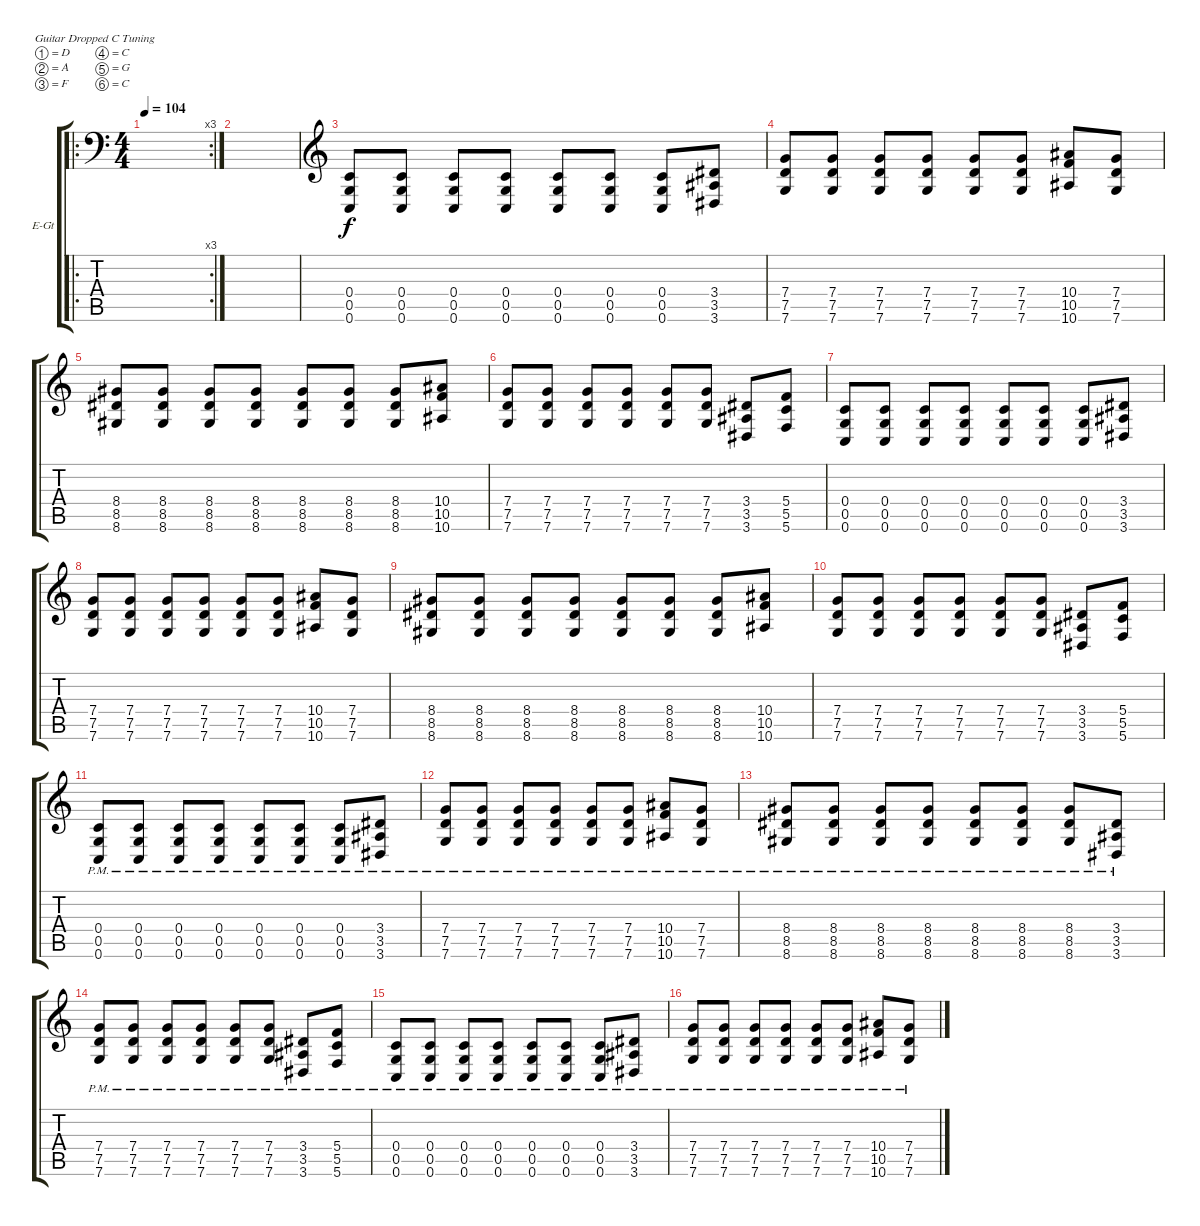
\defaultSystemsLayout 4
\bracketExtendMode groupsimilarinstruments
\firstSystemTrackNameOrientation horizontal
\otherSystemsTrackNameOrientation horizontal
\track ("Electric Guitar" "E-Gt") {instrument distortionguitar}
\staff {score tabs}
\tuning (D4 A3 F3 C3 G2 C2)
\ro
\rc 3
\ts (4 4)
\tempo 104
\clef f4
\scale
0.521236
\ks c
|
\scale
0.239382 |
\clef g2
\scale
0.239382 (0.4 0.5 0.6).8 (0.4 0.5 0.6).8 (0.4 0.5 0.6).8 (0.4 0.5 0.6).8 (0.4 0.5 0.6).8 (0.4 0.5 0.6).8 (0.4 0.5 0.6).8 (3.4 3.5 3.6).8 |
\scale
0.333333 (7.4 7.5 7.6).8 (7.4 7.5 7.6).8 (7.4 7.5 7.6).8 (7.4 7.5 7.6).8 (7.4 7.5 7.6).8 (7.4 7.5 7.6).8 (10.4 10.5 10.6).8 (7.4 7.5 7.6).8 |
\scale
0.333333 (8.4 8.5 8.6).8 (8.4 8.5 8.6).8 (8.4 8.5 8.6).8 (8.4 8.5 8.6).8 (8.4 8.5 8.6).8 (8.4 8.5 8.6).8 (8.4 8.5 8.6).8 (10.4 10.5 10.6).8 |
\scale
0.333333 (7.4 7.5 7.6).8 (7.4 7.5 7.6).8 (7.4 7.5 7.6).8 (7.4 7.5 7.6).8 (7.4 7.5 7.6).8 (7.4 7.5 7.6).8 (3.4 3.5 3.6).8 (5.4 5.5 5.6).8 |
\scale
0.333333 (0.4 0.5 0.6).8 (0.4 0.5 0.6).8 (0.4 0.5 0.6).8 (0.4 0.5 0.6).8 (0.4 0.5 0.6).8 (0.4 0.5 0.6).8 (0.4 0.5 0.6).8 (3.4 3.5 3.6).8 |
\scale
0.333333 (7.4 7.5 7.6).8 (7.4 7.5 7.6).8 (7.4 7.5 7.6).8 (7.4 7.5 7.6).8 (7.4 7.5 7.6).8 (7.4 7.5 7.6).8 (10.4 10.5 10.6).8 (7.4 7.5 7.6).8 |
\scale
0.333333 (8.4 8.5 8.6).8 (8.4 8.5 8.6).8 (8.4 8.5 8.6).8 (8.4 8.5 8.6).8 (8.4 8.5 8.6).8 (8.4 8.5 8.6).8 (8.4 8.5 8.6).8 (10.4 10.5 10.6).8 |
\scale
0.333333 (7.4 7.5 7.6).8 (7.4 7.5 7.6).8 (7.4 7.5 7.6).8 (7.4 7.5 7.6).8 (7.4 7.5 7.6).8 (7.4 7.5 7.6).8 (3.4 3.5 3.6).8 (5.4 5.5 5.6).8 |
\scale
0.333333 (0.4{pm} 0.5{pm} 0.6{pm}).8 (0.4{pm} 0.5{pm} 0.6{pm}).8 (0.4{pm} 0.5{pm} 0.6{pm}).8 (0.4{pm} 0.5{pm} 0.6{pm}).8 (0.4{pm} 0.5{pm} 0.6{pm}).8 (0.4{pm} 0.5{pm} 0.6{pm}).8 (0.4{pm} 0.5{pm} 0.6{pm}).8 (3.4{pm} 3.5{pm} 3.6{pm}).8 |
\scale
0.333333 (7.4{pm} 7.5{pm} 7.6{pm}).8 (7.4{pm} 7.5{pm} 7.6{pm}).8 (7.4{pm} 7.5{pm} 7.6{pm}).8 (7.4{pm} 7.5{pm} 7.6{pm}).8 (7.4{pm} 7.5{pm} 7.6{pm}).8 (7.4{pm} 7.5{pm} 7.6{pm}).8 (10.4{pm} 10.5{pm} 10.6{pm}).8 (7.4{pm} 7.5{pm} 7.6{pm}).8 |
\scale
0.333333 (8.4{pm} 8.5{pm} 8.6{pm}).8 (8.4{pm} 8.5{pm} 8.6{pm}).8 (8.4{pm} 8.5{pm} 8.6{pm}).8 (8.4{pm} 8.5{pm} 8.6{pm}).8 (8.4{pm} 8.5{pm} 8.6{pm}).8 (8.4{pm} 8.5{pm} 8.6{pm}).8 (8.4{pm} 8.5{pm} 8.6{pm}).8 (3.4{pm} 3.5{pm} 3.6{pm}).8 |
\scale
0.333333 (7.4{pm} 7.5{pm} 7.6{pm}).8 (7.4{pm} 7.5{pm} 7.6{pm}).8 (7.4{pm} 7.5{pm} 7.6{pm}).8 (7.4{pm} 7.5{pm} 7.6{pm}).8 (7.4{pm} 7.5{pm} 7.6{pm}).8 (7.4{pm} 7.5{pm} 7.6{pm}).8 (3.4{pm} 3.5{pm} 3.6{pm}).8 (5.4{pm} 5.5{pm} 5.6{pm}).8 |
\scale
0.333333 (0.4{pm} 0.5{pm} 0.6{pm}).8 (0.4{pm} 0.5{pm} 0.6{pm}).8 (0.4{pm} 0.5{pm} 0.6{pm}).8 (0.4{pm} 0.5{pm} 0.6{pm}).8 (0.4{pm} 0.5{pm} 0.6{pm}).8 (0.4{pm} 0.5{pm} 0.6{pm}).8 (0.4{pm} 0.5{pm} 0.6{pm}).8 (3.4{pm} 3.5{pm} 3.6{pm}).8 |
\scale
0.333333 (7.4{pm} 7.5{pm} 7.6{pm}).8 (7.4{pm} 7.5{pm} 7.6{pm}).8 (7.4{pm} 7.5{pm} 7.6{pm}).8 (7.4{pm} 7.5{pm} 7.6{pm}).8 (7.4{pm} 7.5{pm} 7.6{pm}).8 (7.4{pm} 7.5{pm} 7.6{pm}).8 (10.4{pm} 10.5{pm} 10.6{pm}).8 (7.4{pm} 7.5{pm} 7.6{pm}).8
